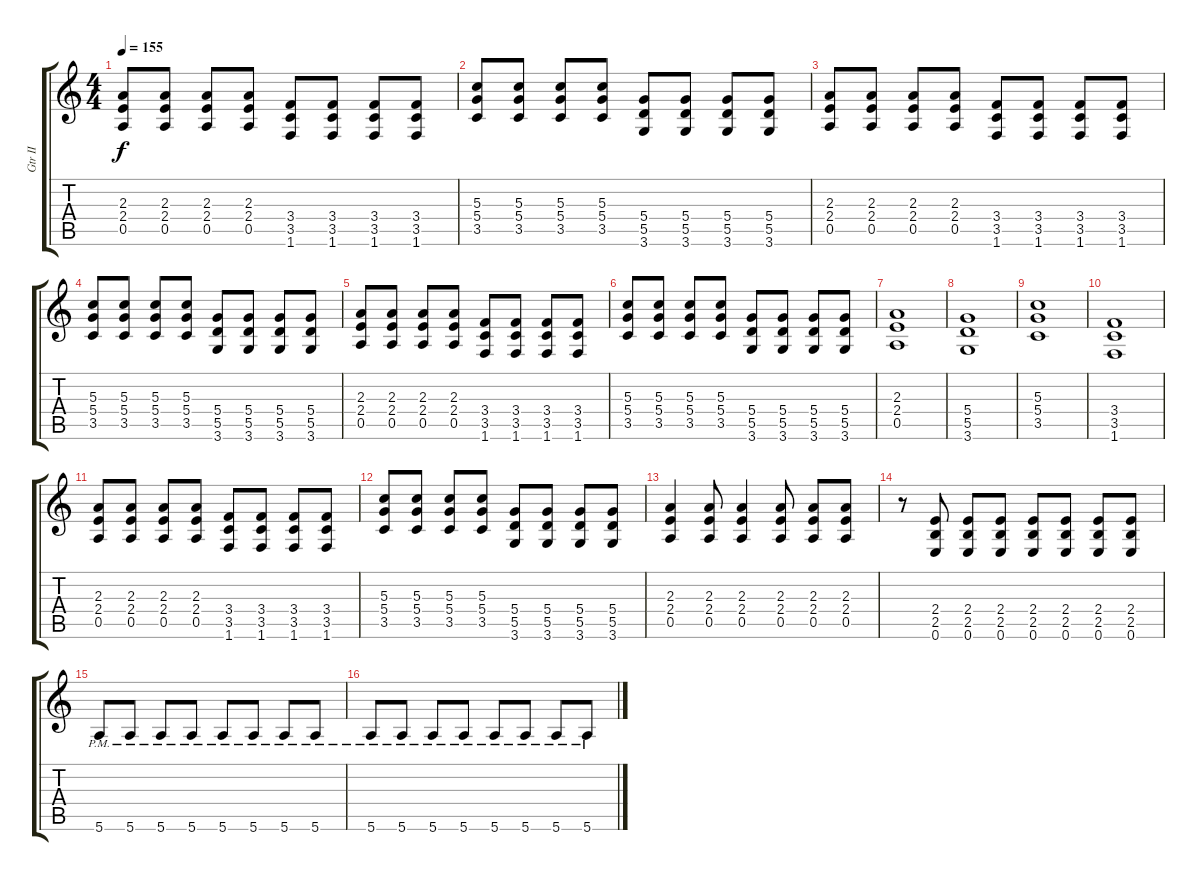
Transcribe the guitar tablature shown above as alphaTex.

\track ("Gtr II" "Gtr II") {instrument overdrivenguitar}
\staff {score tabs}
\tuning (E4 B3 G3 D3 A2 E2) {hide}
\ts (4 4)
\tempo 155
\clef g2
\ks c
(2.3 2.4 0.5).8{dy f} (2.3 2.4 0.5).8 (2.3 2.4 0.5).8 (2.3 2.4 0.5).8 (3.4 3.5 1.6).8 (3.4 3.5 1.6).8 (3.4 3.5 1.6).8 (3.4 3.5 1.6).8 |
(5.3 5.4 3.5).8 (5.3 5.4 3.5).8 (5.3 5.4 3.5).8 (5.3 5.4 3.5).8 (5.4 5.5 3.6).8 (5.4 5.5 3.6).8 (5.4 5.5 3.6).8 (5.4 5.5 3.6).8 |
(2.3 2.4 0.5).8 (2.3 2.4 0.5).8 (2.3 2.4 0.5).8 (2.3 2.4 0.5).8 (3.4 3.5 1.6).8 (3.4 3.5 1.6).8 (3.4 3.5 1.6).8 (3.4 3.5 1.6).8 |
(5.3 5.4 3.5).8 (5.3 5.4 3.5).8 (5.3 5.4 3.5).8 (5.3 5.4 3.5).8 (5.4 5.5 3.6).8 (5.4 5.5 3.6).8 (5.4 5.5 3.6).8 (5.4 5.5 3.6).8 |
(2.3 2.4 0.5).8 (2.3 2.4 0.5).8 (2.3 2.4 0.5).8 (2.3 2.4 0.5).8 (3.4 3.5 1.6).8 (3.4 3.5 1.6).8 (3.4 3.5 1.6).8 (3.4 3.5 1.6).8 |
(5.3 5.4 3.5).8 (5.3 5.4 3.5).8 (5.3 5.4 3.5).8 (5.3 5.4 3.5).8 (5.4 5.5 3.6).8 (5.4 5.5 3.6).8 (5.4 5.5 3.6).8 (5.4 5.5 3.6).8 |
(2.3 2.4 0.5).1 |
(5.4 5.5 3.6).1 |
(5.3 5.4 3.5).1 |
(3.4 3.5 1.6).1 |
(2.3 2.4 0.5).8 (2.3 2.4 0.5).8 (2.3 2.4 0.5).8 (2.3 2.4 0.5).8 (3.4 3.5 1.6).8 (3.4 3.5 1.6).8 (3.4 3.5 1.6).8 (3.4 3.5 1.6).8 |
(5.3 5.4 3.5).8 (5.3 5.4 3.5).8 (5.3 5.4 3.5).8 (5.3 5.4 3.5).8 (5.4 5.5 3.6).8 (5.4 5.5 3.6).8 (5.4 5.5 3.6).8 (5.4 5.5 3.6).8 |
(2.3 2.4 0.5).4 (2.3 2.4 0.5).8 (2.3 2.4 0.5).4 (2.3 2.4 0.5).8 (2.3 2.4 0.5).8 (2.3 2.4 0.5).8 |
r.8 (2.4 2.5 0.6).8 (2.4 2.5 0.6).8 (2.4 2.5 0.6).8 (2.4 2.5 0.6).8 (2.4 2.5 0.6).8 (2.4 2.5 0.6).8 (2.4 2.5 0.6).8 |
5.6{pm}.8 5.6{pm}.8 5.6{pm}.8 5.6{pm}.8 5.6{pm}.8 5.6{pm}.8 5.6{pm}.8 5.6{pm}.8 |
5.6{pm}.8 5.6{pm}.8 5.6{pm}.8 5.6{pm}.8 5.6{pm}.8 5.6{pm}.8 5.6{pm}.8 5.6{pm}.8
